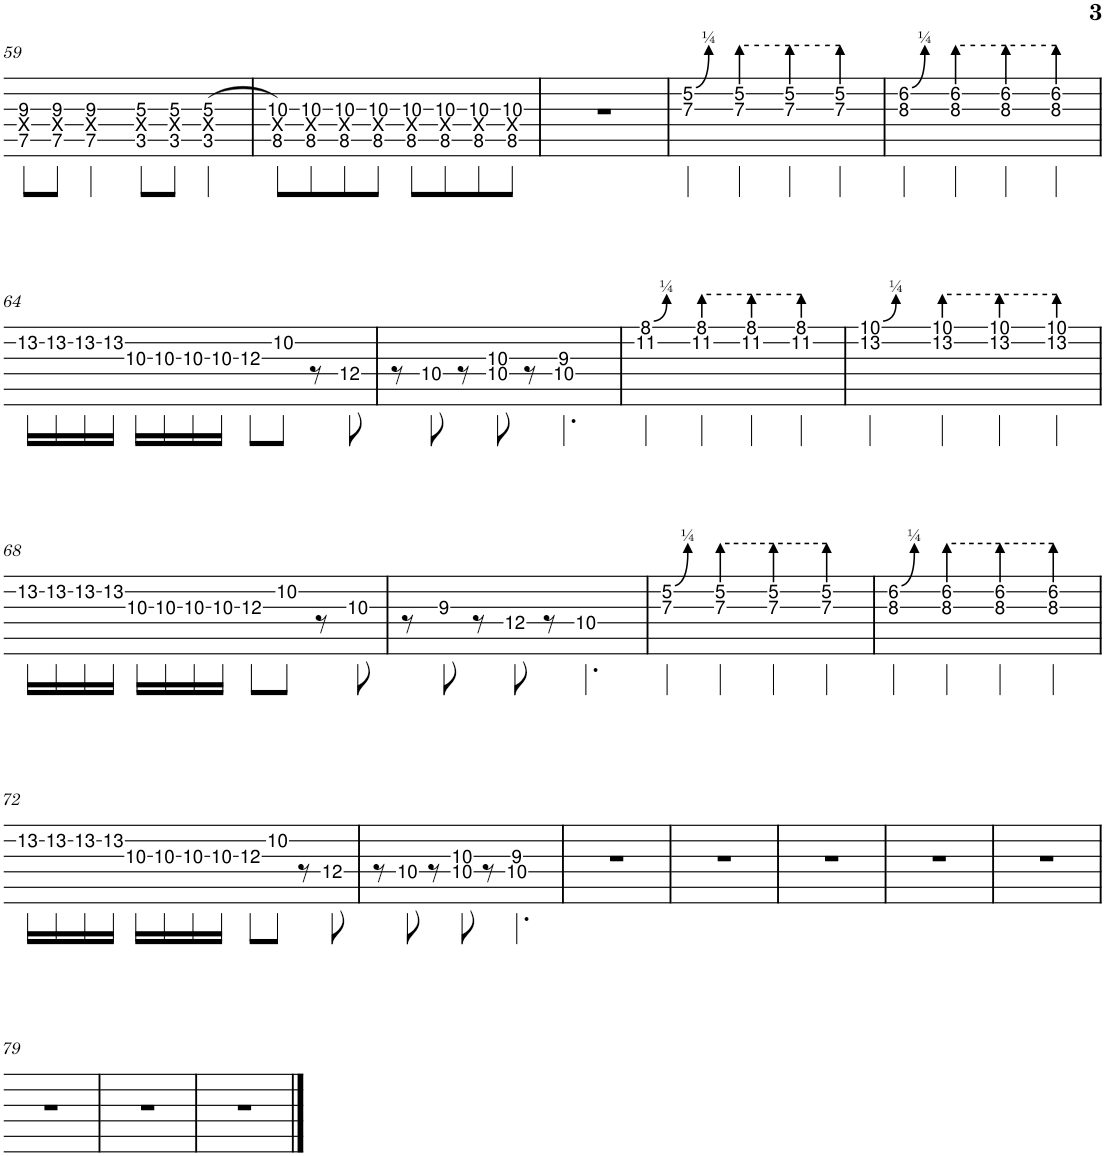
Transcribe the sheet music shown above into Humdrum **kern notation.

**kern
*part1
*staff1
*I"Electric Guitar
*I'El. Guit.
!!LO:PB:g=z
*
*k[b-]
*M4/4
=59
8E\ 8D\ 8e\L
8E\ 8D\ 8e\J
4E\ 4D\ 4e\
8C\ 8D\ 8c\L
8C\ 8D\ 8c\J
(4C\ 4D\ 4c\
=60
8F\ 8D#\ 8f\L)
8F\ 8D#\ 8f\
8F\ 8D#\ 8f\
8F\ 8D#\ 8f\J
8F\ 8D#\ 8f\L
8F\ 8D#\ 8f\
8F\ 8D#\ 8f\
8F\ 8D#\ 8f\J
=61
1r
=62
4d\ 4e\
qe
4d\ 4e\
qe
4d\ 4e\
qe
4d\ 4e\
=63
4d#\ 4f\
qf
4d#\ 4f\
qf
4d#\ 4f\
qf
4d#\ 4f\
!!LO:LB:g=z
=64
16cc\LL
16cc\
16cc\
16cc\JJ
16f\LL
16f\
16f\
16f\JJ
8g\L
8a\J
8r
8d\
=65
8r
8c\
8r
8c\ 8f\
8r
4.c\ 4.e\
=66
4b-\ 4cc\
qcc
4b-\ 4cc\
qcc
4b-\ 4cc\
qcc
4b-\ 4cc\
=67
4cc\ 4dd\
qdd
4cc\ 4dd\
qdd
4cc\ 4dd\
qdd
4cc\ 4dd\
!!LO:LB:g=z
=68
16cc\LL
16cc\
16cc\
16cc\JJ
16f\LL
16f\
16f\
16f\JJ
8g\L
8a\J
8r
8f\
=69
8r
8e\
8r
8d\
8r
4.c\
=70
4d\ 4e\
qe
4d\ 4e\
qe
4d\ 4e\
qe
4d\ 4e\
=71
4d#\ 4f\
qf
4d#\ 4f\
qf
4d#\ 4f\
qf
4d#\ 4f\
!!LO:LB:g=z
=72
16cc\LL
16cc\
16cc\
16cc\JJ
16f\LL
16f\
16f\
16f\JJ
8g\L
8a\J
8r
8d\
=73
8r
8c\
8r
8c\ 8f\
8r
4.c\ 4.e\
=74
1r
=75
1r
=76
1r
=77
1r
=78
1r
!!LO:LB:g=z
=79
1r
=80
1r
=81
1r
==
*-
